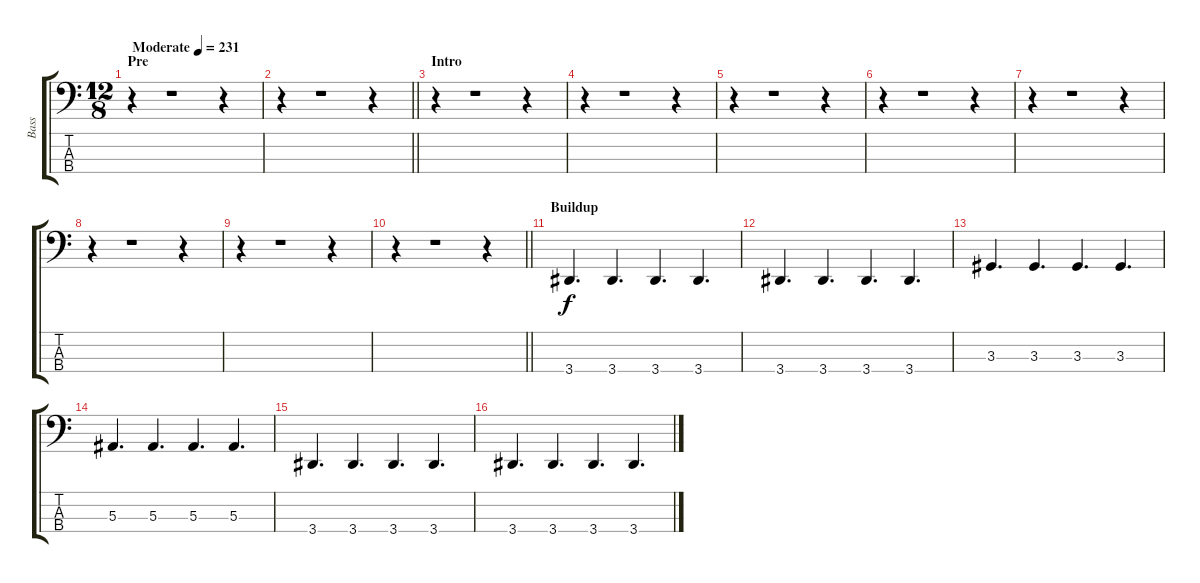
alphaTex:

\track ("Bass" "Bass") {instrument electricbasspick}
\staff {score tabs}
\tuning (Eb2 Bb1 F1 C1) {hide}
\ts (12 8)
\section ("" "Pre")
\tempo (231 "Moderate")
\clef f4
\ks c
r.4{dy f instrument electricbasspick} r.1 r.4 |
\barLineRight lightlight
r.4 r.1 r.4 |
\section ("" "Intro")
r.4 r.1 r.4 |
r.4 r.1 r.4 |
r.4 r.1 r.4 |
r.4 r.1 r.4 |
r.4 r.1 r.4 |
r.4 r.1 r.4 |
r.4 r.1 r.4 |
\barLineRight lightlight
r.4 r.1 r.4 |
\section ("" "Buildup")
3.4.4{d} 3.4.4{d} 3.4.4{d} 3.4.4{d} |
3.4.4{d} 3.4.4{d} 3.4.4{d} 3.4.4{d} |
3.3.4{d} 3.3.4{d} 3.3.4{d} 3.3.4{d} |
5.3.4{d} 5.3.4{d} 5.3.4{d} 5.3.4{d} |
3.4.4{d} 3.4.4{d} 3.4.4{d} 3.4.4{d} |
3.4.4{d} 3.4.4{d} 3.4.4{d} 3.4.4{d}
